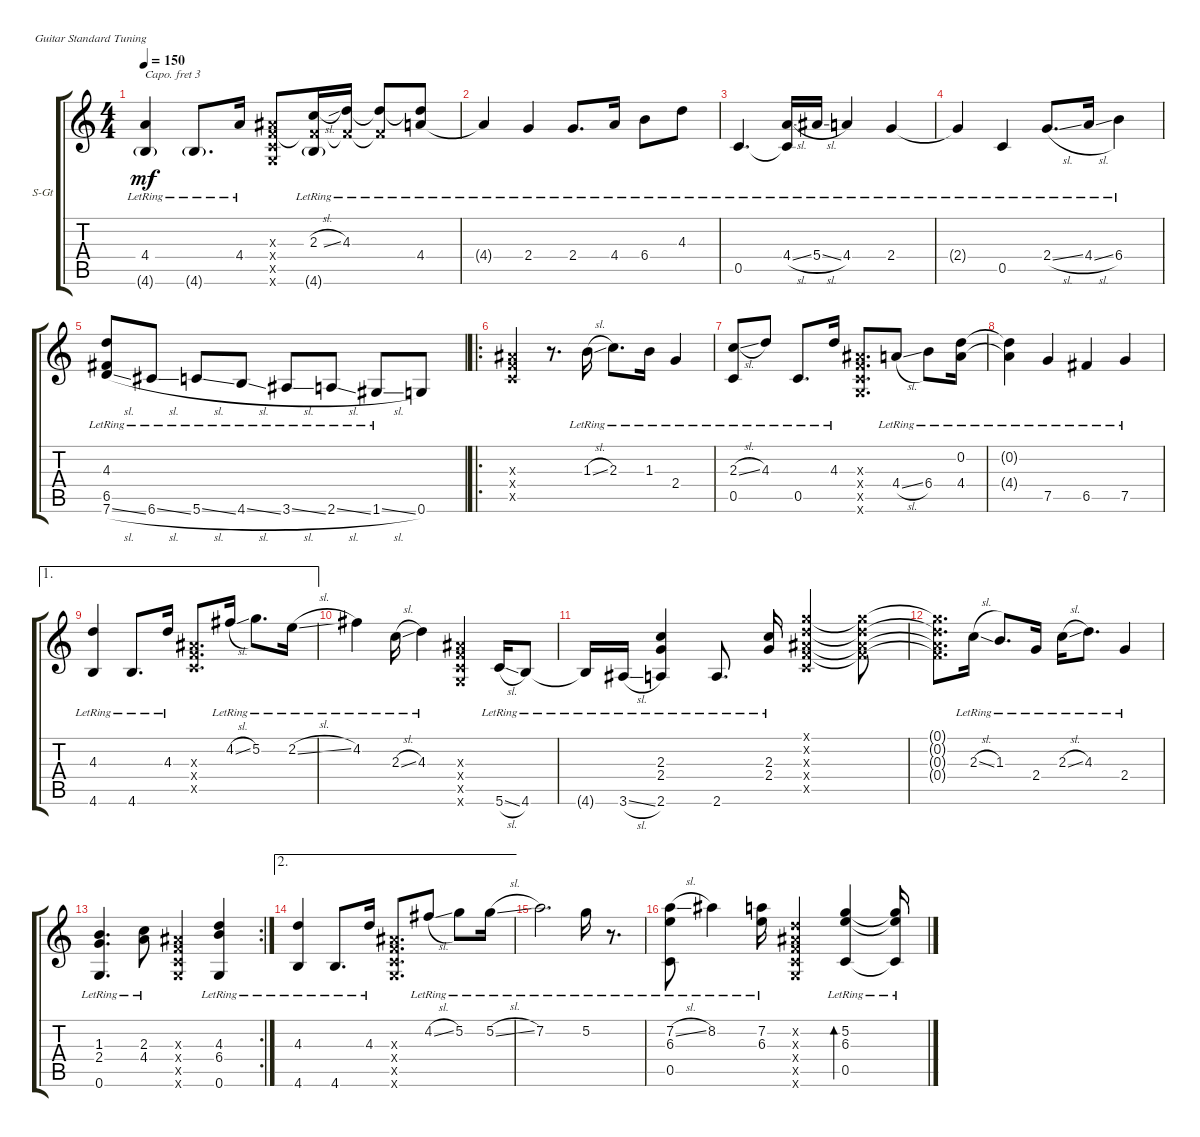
\defaultSystemsLayout 4
\bracketExtendMode groupsimilarinstruments
\firstSystemTrackNameOrientation horizontal
\otherSystemsTrackNameOrientation horizontal
\track ("Steel Guitar" "S-Gt") {instrument acousticguitarsteel}
\staff {score tabs}
\capo 3
\tuning (E4 B3 G3 D3 A2 E2)
\ts (4 4)
\tempo 150
\clef g2
\ks c
(4.6{g lr} 4.4{lr}).4{dy mf} 4.6{g lr}.8{d} 4.4{lr}.16 (0.3{x} 0.4{x} 0.5{x} 0.6{x}).8 (2.3{sl lr} 4.6{g lr} 0.4{x t}).16 (4.3{lr} 0.4{x t}).16 (4.3{lr t} 0.4{x t}).8 (4.3{lr t} 4.4).8 |
4.4{lr t}.4 2.4{lr}.4 2.4{lr}.8{d} 4.4{lr}.16 6.4{lr}.8 4.3{lr}.8 |
0.5{lr}.4{d} (4.4{sl lr} 0.5{lr t}).16 5.4{sl lr}.16 4.4{lr}.4 2.4{lr}.4 |
2.4{lr t}.4 0.5{lr}.4 2.4{sl lr}.8{d} 4.4{sl lr}.16 6.4{lr}.4 |
(4.3 7.6{sl lr} 6.5).8 6.6{sl lr}.8 5.6{sl lr}.8 4.6{sl lr}.8 3.6{sl lr}.8 2.6{sl lr}.8 1.6{sl lr}.8 0.6.8 |
\ro
(0.3{x} 0.4{x} 0.5{x}).4 r.8{d} 1.3{sl lr}.16 2.3{lr}.8{d} 1.3{lr}.16 2.4{lr}.4 |
(2.3{sl lr} 0.5{lr}).8 4.3{lr}.8 0.5{lr}.8{d} 4.3{lr}.16 (0.3{x} 0.4{x} 0.5{x} 0.6{x}).8{d} 4.4{sl lr}.8 6.4{lr}.8 (0.2{lr} 4.4{lr}).16 |
(0.2{lr t} 4.4{lr t}).4 7.5{lr}.4 6.5{lr}.4 7.5{lr}.4 |
\ae 1
(4.6{lr} 4.3{lr}).4 4.6{lr}.8{d} 4.3{lr}.16 (0.3{x} 0.4{x} 0.5{x}).8{d} 4.2{sl lr}.16 5.2{lr}.8{d} 2.2{sl lr}.16 |
4.2{lr}.4 2.3{sl lr}.16 4.3{lr}.4 (0.3{x} 0.4{x} 0.5{x} 0.6{x}).4 5.6{sl lr}.16 4.6{lr}.8 |
4.6{lr t}.16 3.6{sl lr}.16 (2.6{lr} 2.3{lr} 2.4{lr}).4 2.6{lr}.8{d} (2.3{lr} 2.4{lr}).16 (0.2{x} 0.3{x} 0.4{x} 0.5{x} 0.1{x}).4 (0.1{x t} 0.2{x t} 0.3{x t} 0.4{x t}).8 |
(0.1{x t} 0.2{x t} 0.3{x t} 0.4{x t}).8{d} 2.3{sl lr}.16 1.3{lr}.8{d} 2.4{lr}.16 2.3{sl lr}.16 4.3{lr}.8{d} 2.4{lr}.4 |
\rc 2
(1.3{lr} 2.4{lr} 0.6{lr}).4{d} (2.3{lr} 4.4{lr}).8 (0.3{x} 0.4{x} 0.5{x} 0.6{x}).4 (4.3{lr} 6.4{lr} 0.6{lr}).4 |
\ae 2
(4.6{lr} 4.3{lr}).4 4.6{lr}.8{d} 4.3{lr}.16 (0.3{x} 0.4{x} 0.6{x} 0.5{x}).8{d} 4.2{sl lr}.8 5.2{lr}.8 5.2{sl lr}.16 |
7.2{lr}.2{d} 5.2{lr}.16 r.8{d} |
(7.2{sl lr} 0.5{lr} 6.3{lr}).8 8.2{lr}.4 (7.2{lr} 6.3{lr}).16 (0.2{x} 0.3{x} 0.4{x} 0.5{x} 0.6{x}).4 (5.2{lr} 6.3{lr} 0.5{lr}).4{bd 240} (5.2{lr t} 6.3{lr t} 0.5{lr t}).16
